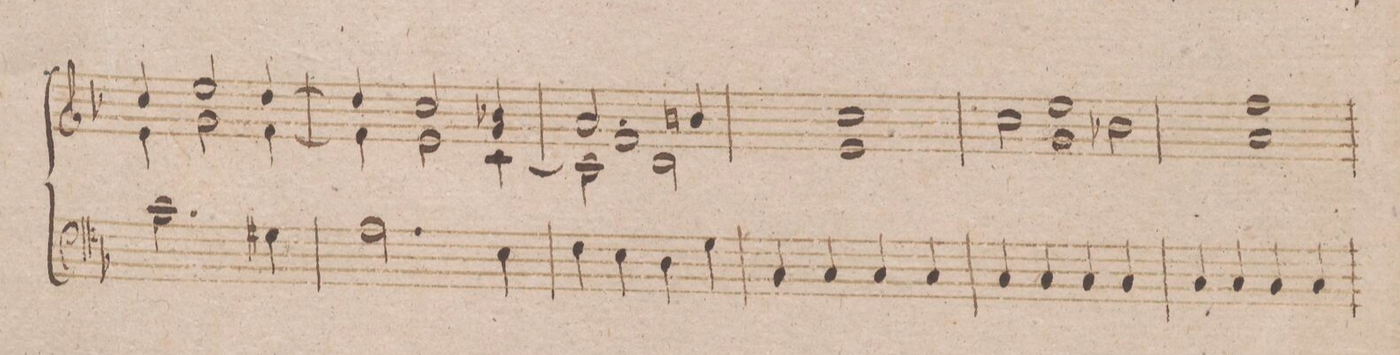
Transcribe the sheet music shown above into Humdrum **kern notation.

**kern
*I"Organo.
*clefF4
*k[b-]
*met(c)
*M4/4
2.c\
4G#X\
=181
*2\right
2.A\
4E\
=182
4F\
4E\
4D\
4G\
=183
4C/
4C/
4C/
4C/
=184
4C/
4C/
4C/
4C/
=185
4C/
4C/
4C/
4C/
=186
*-
